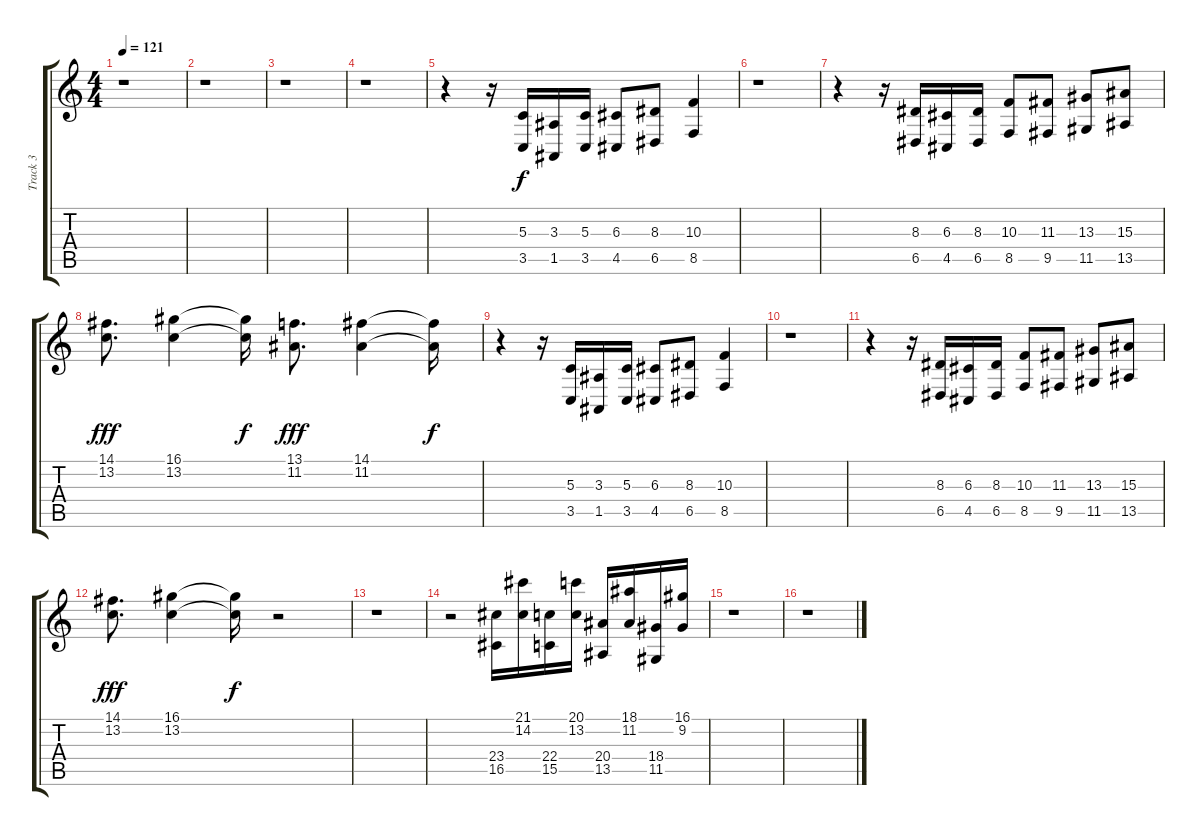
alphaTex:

\track ("Track 3" "Track 3") {instrument orchestralharp}
\staff {score tabs}
\tuning (E4 B3 G3 D3 A2 E2) {hide}
\ts (4 4)
\tempo 121
\clef g2
\ks c
r.1{dy f} |
r.1 |
r.1 |
r.1 |
r.4 r.16 (5.3 3.5).16 (3.3 1.5).16 (5.3 3.5).16 (6.3 4.5).8 (8.3 6.5).8 (10.3 8.5).4 |
r.1 |
r.4 r.16 (8.3 6.5).16 (6.3 4.5).16 (8.3 6.5).16 (10.3 8.5).8 (11.3 9.5).8 (13.3 11.5).8 (15.3 13.5).8 |
(14.1 13.2).8{d dy fff instrument stringensemble2} (16.1 13.2).4 (16.1{t} 13.2{t}).16{dy f} (13.1 11.2).8{d dy fff} (14.1 11.2).4 (14.1{t} 11.2{t}).16{dy f} |
r.4{instrument orchestralharp} r.16 (5.3 3.5).16 (3.3 1.5).16 (5.3 3.5).16 (6.3 4.5).8 (8.3 6.5).8 (10.3 8.5).4 |
r.1 |
r.4 r.16 (8.3 6.5).16 (6.3 4.5).16 (8.3 6.5).16 (10.3 8.5).8 (11.3 9.5).8 (13.3 11.5).8 (15.3 13.5).8 |
(14.1 13.2).8{d dy fff instrument stringensemble2} (16.1 13.2).4 (16.1{t} 13.2{t}).16{dy f} r.2 |
r.1 |
r.2{instrument orchestralharp} (23.4 16.5).16 (21.1 14.2).16 (22.4 15.5).16 (20.1 13.2).16 (20.4 13.5).16 (18.1 11.2).16 (18.4 11.5).16 (16.1 9.2).16 |
r.1 |
r.1
